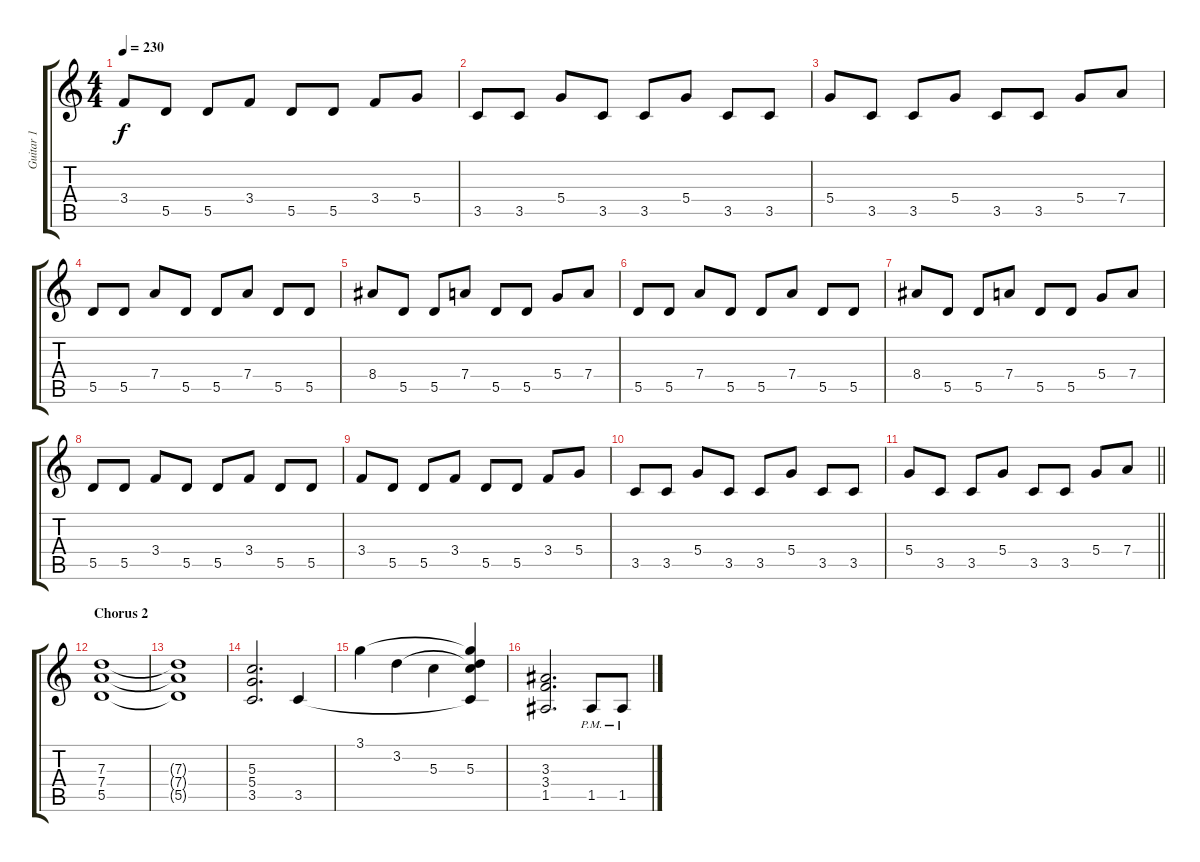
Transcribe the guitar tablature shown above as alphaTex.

\track ("Guitar 1" "Guitar 1") {instrument distortionguitar}
\staff {score tabs}
\tuning (E4 B3 G3 D3 A2 E2) {hide}
\ts (4 4)
\tempo 230
\clef g2
\ks c
3.4.8{dy f} 5.5.8 5.5.8 3.4.8 5.5.8 5.5.8 3.4.8 5.4.8 |
3.5.8 3.5.8 5.4.8 3.5.8 3.5.8 5.4.8 3.5.8 3.5.8 |
5.4.8 3.5.8 3.5.8 5.4.8 3.5.8 3.5.8 5.4.8 7.4.8 |
5.5.8 5.5.8 7.4.8 5.5.8 5.5.8 7.4.8 5.5.8 5.5.8 |
8.4.8 5.5.8 5.5.8 7.4.8 5.5.8 5.5.8 5.4.8 7.4.8 |
5.5.8 5.5.8 7.4.8 5.5.8 5.5.8 7.4.8 5.5.8 5.5.8 |
8.4.8 5.5.8 5.5.8 7.4.8 5.5.8 5.5.8 5.4.8 7.4.8 |
5.5.8 5.5.8 3.4.8 5.5.8 5.5.8 3.4.8 5.5.8 5.5.8 |
3.4.8 5.5.8 5.5.8 3.4.8 5.5.8 5.5.8 3.4.8 5.4.8 |
3.5.8 3.5.8 5.4.8 3.5.8 3.5.8 5.4.8 3.5.8 3.5.8 |
\barLineRight lightlight
5.4.8 3.5.8 3.5.8 5.4.8 3.5.8 3.5.8 5.4.8 7.4.8 |
\section ("" "Chorus 2")
(7.3 7.4 5.5).1 |
(7.3{t} 7.4{t} 5.5{t}).1 |
(5.3 5.4 3.5).2{d} 3.5.4 |
3.1.4 3.2.4 5.3.4 (3.1{t} 3.2{t} 5.3 3.5{t}).4 |
(3.3 3.4 1.5).2{d} 1.5{pm}.8 1.5{pm}.8
